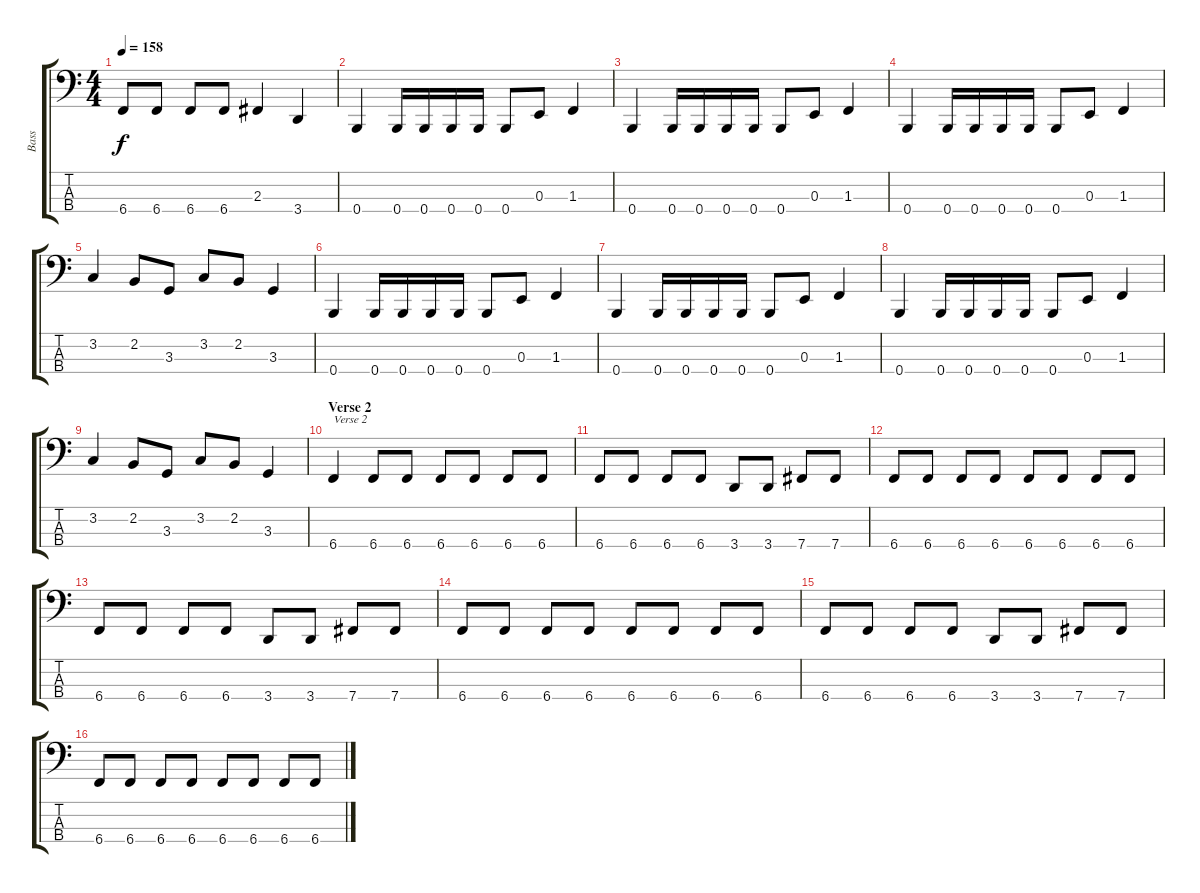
\track ("Bass" "Bass") {instrument electricbassfinger}
\staff {score tabs}
\tuning (D2 A1 E1 B0) {hide}
\ts (4 4)
\tempo 158
\clef f4
\ks c
6.4.8{dy f} 6.4.8 6.4.8 6.4.8 2.3.4 3.4.4 |
0.4.4 0.4.16 0.4.16 0.4.16 0.4.16 0.4.8 0.3.8 1.3.4 |
0.4.4 0.4.16 0.4.16 0.4.16 0.4.16 0.4.8 0.3.8 1.3.4 |
0.4.4 0.4.16 0.4.16 0.4.16 0.4.16 0.4.8 0.3.8 1.3.4 |
3.2.4 2.2.8 3.3.8 3.2.8 2.2.8 3.3.4 |
0.4.4 0.4.16 0.4.16 0.4.16 0.4.16 0.4.8 0.3.8 1.3.4 |
0.4.4 0.4.16 0.4.16 0.4.16 0.4.16 0.4.8 0.3.8 1.3.4 |
0.4.4 0.4.16 0.4.16 0.4.16 0.4.16 0.4.8 0.3.8 1.3.4 |
3.2.4 2.2.8 3.3.8 3.2.8 2.2.8 3.3.4 |
\section ("" "Verse 2")
6.4.4{txt "Verse 2"} 6.4.8 6.4.8 6.4.8 6.4.8 6.4.8 6.4.8 |
6.4.8 6.4.8 6.4.8 6.4.8 3.4.8 3.4.8 7.4.8 7.4.8 |
6.4.8 6.4.8 6.4.8 6.4.8 6.4.8 6.4.8 6.4.8 6.4.8 |
6.4.8 6.4.8 6.4.8 6.4.8 3.4.8 3.4.8 7.4.8 7.4.8 |
6.4.8 6.4.8 6.4.8 6.4.8 6.4.8 6.4.8 6.4.8 6.4.8 |
6.4.8 6.4.8 6.4.8 6.4.8 3.4.8 3.4.8 7.4.8 7.4.8 |
6.4.8 6.4.8 6.4.8 6.4.8 6.4.8 6.4.8 6.4.8 6.4.8
